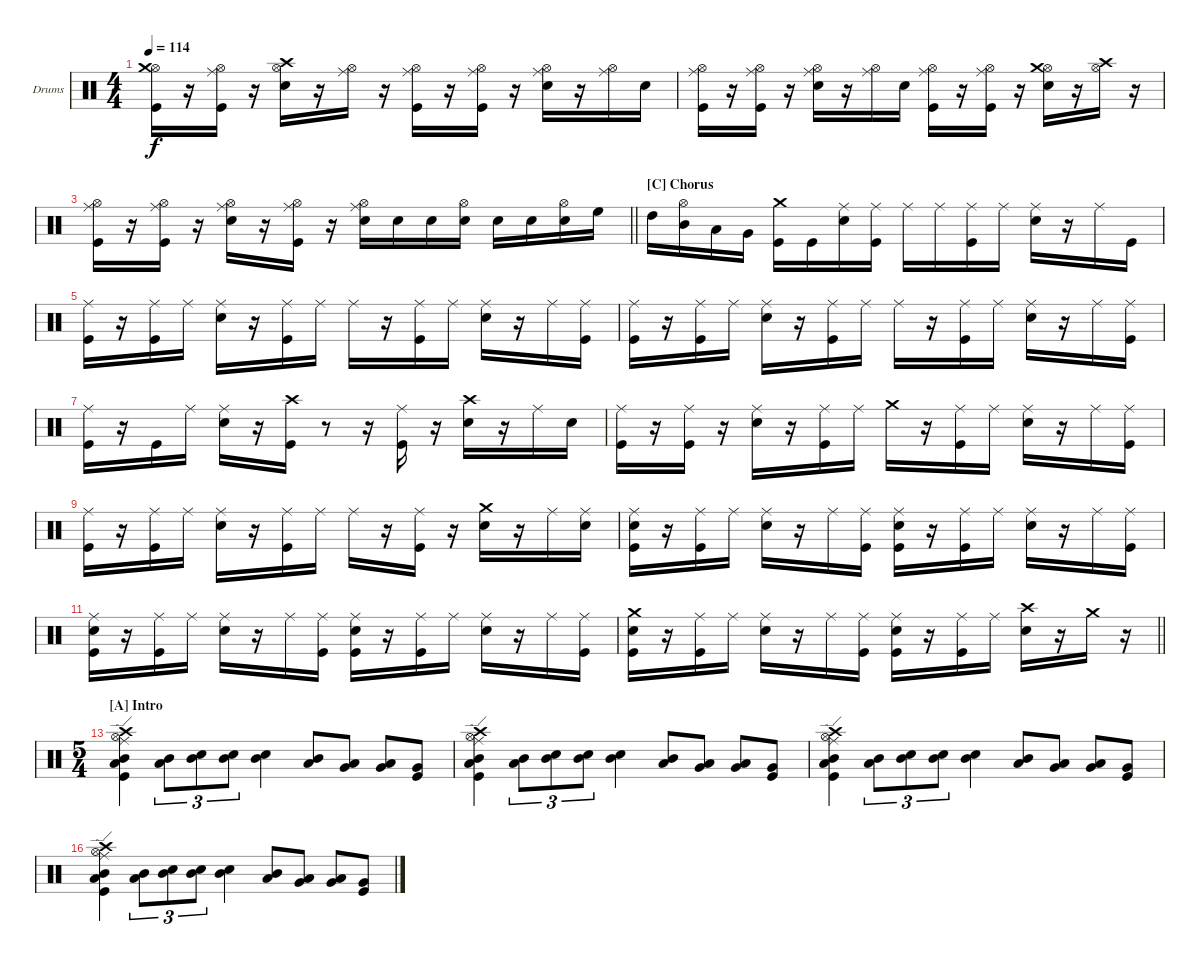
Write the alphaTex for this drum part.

\bracketExtendMode nobrackets
\firstSystemTrackNameOrientation horizontal
\otherSystemsTrackNameOrientation horizontal
\defaultBarNumberDisplay FirstOfSystem
\track ("Drums" "Drums") {instrument percussion}
\staff {score}
\articulation defaults
\ts (4 4)
\tempo 114
\clef neutral
\ks c
("Kick (hit)" "Hi-Hat (open)" "Crash medium (hit)").16{dy f} r.16 ("Kick (hit)" "Hi-Hat (open)" "Ride (middle)").16 r.16 ("Snare (hit) 2" "Hi-Hat (open)" "Crash high (hit)").16 r.16 ("Hi-Hat (open)" "Ride (middle)").16 r.16 ("Kick (hit)" "Hi-Hat (open)" "Ride (middle)").16 r.16 ("Kick (hit)" "Hi-Hat (open)" "Ride (middle)").16 r.16 ("Snare (hit) 2" "Hi-Hat (open)" "Ride (middle)").16 r.16 ("Hi-Hat (open)" "Ride (middle)").16 "Snare (hit) 2".16 |
("Kick (hit)" "Hi-Hat (open)" "Ride (middle)").16 r.16 ("Kick (hit)" "Hi-Hat (open)" "Ride (middle)").16 r.16 ("Snare (hit) 2" "Hi-Hat (open)" "Ride (middle)").16 r.16 ("Hi-Hat (open)" "Ride (middle)").16 "Snare (hit) 2".16 ("Kick (hit)" "Hi-Hat (open)" "Ride (middle)").16 r.16 ("Kick (hit)" "Hi-Hat (open)" "Ride (middle)").16 r.16 ("Snare (hit) 2" "Hi-Hat (open)" "Crash medium (hit)").16 r.16 ("Hi-Hat (open)" "Crash high (hit)").16 r.16 |
\barLineRight lightlight
("Kick (hit)" "Hi-Hat (open)" "Ride (middle)").16 r.16 ("Kick (hit)" "Hi-Hat (open)" "Ride (middle)").16 r.16 ("Snare (hit) 2" "Hi-Hat (open)" "Ride (middle)").16 r.16 ("Kick (hit)" "Hi-Hat (open)" "Ride (middle)").16 r.16 ("Snare (hit) 2" "Hi-Hat (open)" "Ride (middle)").16 "Snare (hit) 2".16 "Snare (hit) 2".16 ("Snare (hit) 2" "Hi-Hat (open)").16 "Snare (hit) 2".16 "Snare (hit) 2".16 ("Snare (hit) 2" "Hi-Hat (open)").16 "High Floor Tom (hit)".16 |
\section ("C" "Chorus")
"High Tom (hit)".16 ("Mid Tom (hit)" "Hi-Hat (open)").16 "Low Tom (hit)".16 "Very Low Tom (hit)".16 ("Crash medium (hit)" "Kick (hit)").16 "Kick (hit)".16 ("Snare (hit) 2" "Ride (middle)").16 ("Kick (hit)" "Ride (middle)").16 "Ride (middle)".16 "Ride (middle)".16 ("Kick (hit)" "Ride (middle)").16 "Ride (middle)".16 ("Snare (hit) 2" "Ride (middle)").16 r.16 "Ride (middle)".16 "Kick (hit)".16 |
("Kick (hit)" "Ride (middle)").16 r.16 ("Kick (hit)" "Ride (middle)").16 "Ride (middle)".16 ("Snare (hit) 2" "Ride (middle)").16 r.16 ("Kick (hit)" "Ride (middle)").16 "Ride (middle)".16 "Ride (middle)".16 r.16 ("Kick (hit)" "Ride (middle)").16 "Ride (middle)".16 ("Snare (hit) 2" "Ride (middle)").16 r.16 "Ride (middle)".16 ("Kick (hit)" "Ride (middle)").16 |
("Kick (hit)" "Ride (middle)").16 r.16 ("Kick (hit)" "Ride (middle)").16 "Ride (middle)".16 ("Snare (hit) 2" "Ride (middle)").16 r.16 ("Kick (hit)" "Ride (middle)").16 "Ride (middle)".16 "Ride (middle)".16 r.16 ("Kick (hit)" "Ride (middle)").16 "Ride (middle)".16 ("Snare (hit) 2" "Ride (middle)").16 r.16 "Ride (middle)".16 ("Kick (hit)" "Ride (middle)").16 |
("Kick (hit)" "Ride (middle)").16 r.16 "Kick (hit)".16 "Ride (middle)".16 ("Snare (hit) 2" "Ride (middle)").16 r.16 ("Kick (hit)" "Crash high (hit)").16 r.8 r.16 ("Kick (hit)" "Ride (middle)").16 r.16 ("Snare (hit) 2" "Crash high (hit)").16 r.16 "Ride (middle)".16 "Snare (hit) 2".16 |
("Kick (hit)" "Ride (middle)").16 r.16 ("Kick (hit)" "Ride (middle)").16 r.16 ("Snare (hit) 2" "Ride (middle)").16 r.16 ("Kick (hit)" "Ride (middle)").16 "Ride (middle)".16 "Crash medium (hit)".16 r.16 ("Kick (hit)" "Ride (middle)").16 "Ride (middle)".16 ("Snare (hit) 2" "Ride (middle)").16 r.16 "Ride (middle)".16 ("Kick (hit)" "Ride (middle)").16 |
("Kick (hit)" "Ride (middle)").16 r.16 ("Kick (hit)" "Ride (middle)").16 "Ride (middle)".16 ("Snare (hit) 2" "Ride (middle)").16 r.16 ("Kick (hit)" "Ride (middle)").16 "Ride (middle)".16 "Ride (middle)".16 r.16 ("Kick (hit)" "Ride (middle)").16 r.16 ("Snare (hit) 2" "Crash medium (hit)").16 r.16 "Ride (middle)".16 ("Snare (hit) 2" "Ride (middle)").16 |
("Kick (hit)" "Snare (hit) 2" "Ride (middle)").16 r.16 ("Kick (hit)" "Ride (middle)").16 "Ride (middle)".16 ("Snare (hit) 2" "Ride (middle)").16 r.16 "Ride (middle)".16 ("Kick (hit)" "Ride (middle)").16 ("Kick (hit)" "Snare (hit) 2" "Ride (middle)").16 r.16 ("Kick (hit)" "Ride (middle)").16 "Ride (middle)".16 ("Snare (hit) 2" "Ride (middle)").16 r.16 "Ride (middle)".16 ("Kick (hit)" "Ride (middle)").16 |
("Kick (hit)" "Snare (hit) 2" "Ride (middle)").16 r.16 ("Kick (hit)" "Ride (middle)").16 "Ride (middle)".16 ("Snare (hit) 2" "Ride (middle)").16 r.16 "Ride (middle)".16 ("Kick (hit)" "Ride (middle)").16 ("Kick (hit)" "Snare (hit) 2" "Ride (middle)").16 r.16 ("Kick (hit)" "Ride (middle)").16 "Ride (middle)".16 ("Snare (hit) 2" "Ride (middle)").16 r.16 "Ride (middle)".16 ("Kick (hit)" "Ride (middle)").16 |
\barLineRight lightlight
("Kick (hit)" "Snare (hit) 2" "Crash medium (hit)").16 r.16 ("Kick (hit)" "Ride (middle)").16 "Ride (middle)".16 ("Snare (hit) 2" "Ride (middle)").16 r.16 "Ride (middle)".16 ("Kick (hit)" "Ride (middle)").16 ("Kick (hit)" "Snare (hit) 2" "Ride (middle)").16 r.16 ("Kick (hit)" "Ride (middle)").16 "Ride (middle)".16 ("Snare (hit) 2" "Crash high (hit)").16 r.16 "Crash medium (hit)".16 r.16 |
\ts (5 4)
\section ("A" "Intro")
("Kick (hit)" "Crash high (hit)" "Ride (edge)" "Low Tom (hit)" "Mid Tom (hit)" "Hi-Hat (open)").4 ("Mid Tom (hit)" "Low Tom (hit)").8{tu (3 2)} ("Mid Tom (hit)" "Snare (hit) 2").8{tu (3 2)} ("Mid Tom (hit)" "Snare (hit) 2").8{tu (3 2)} ("Snare (hit) 2" "Mid Tom (hit)").4 ("Low Tom (hit)" "Mid Tom (hit)").8 ("Low Tom (hit)" "Very Low Tom (hit)").8 ("Very Low Tom (hit)" "Low Tom (hit)").8 ("Kick (hit)" "Very Low Tom (hit)").8 |
("Kick (hit)" "Crash high (hit)" "Ride (edge)" "Low Tom (hit)" "Mid Tom (hit)" "Hi-Hat (open)").4 ("Mid Tom (hit)" "Low Tom (hit)").8{tu (3 2)} ("Mid Tom (hit)" "Snare (hit) 2").8{tu (3 2)} ("Mid Tom (hit)" "Snare (hit) 2").8{tu (3 2)} ("Snare (hit) 2" "Mid Tom (hit)").4 ("Low Tom (hit)" "Mid Tom (hit)").8 ("Low Tom (hit)" "Very Low Tom (hit)").8 ("Very Low Tom (hit)" "Low Tom (hit)").8 ("Kick (hit)" "Very Low Tom (hit)").8 |
("Kick (hit)" "Crash high (hit)" "Ride (edge)" "Low Tom (hit)" "Mid Tom (hit)" "Hi-Hat (open)").4 ("Mid Tom (hit)" "Low Tom (hit)").8{tu (3 2)} ("Mid Tom (hit)" "Snare (hit) 2").8{tu (3 2)} ("Mid Tom (hit)" "Snare (hit) 2").8{tu (3 2)} ("Snare (hit) 2" "Mid Tom (hit)").4 ("Low Tom (hit)" "Mid Tom (hit)").8 ("Low Tom (hit)" "Very Low Tom (hit)").8 ("Very Low Tom (hit)" "Low Tom (hit)").8 ("Kick (hit)" "Very Low Tom (hit)").8 |
("Kick (hit)" "Crash high (hit)" "Ride (edge)" "Low Tom (hit)" "Mid Tom (hit)" "Hi-Hat (open)").4 ("Mid Tom (hit)" "Low Tom (hit)").8{tu (3 2)} ("Mid Tom (hit)" "Snare (hit) 2").8{tu (3 2)} ("Mid Tom (hit)" "Snare (hit) 2").8{tu (3 2)} ("Snare (hit) 2" "Mid Tom (hit)").4 ("Low Tom (hit)" "Mid Tom (hit)").8 ("Low Tom (hit)" "Very Low Tom (hit)").8 ("Very Low Tom (hit)" "Low Tom (hit)").8 ("Kick (hit)" "Very Low Tom (hit)").8
